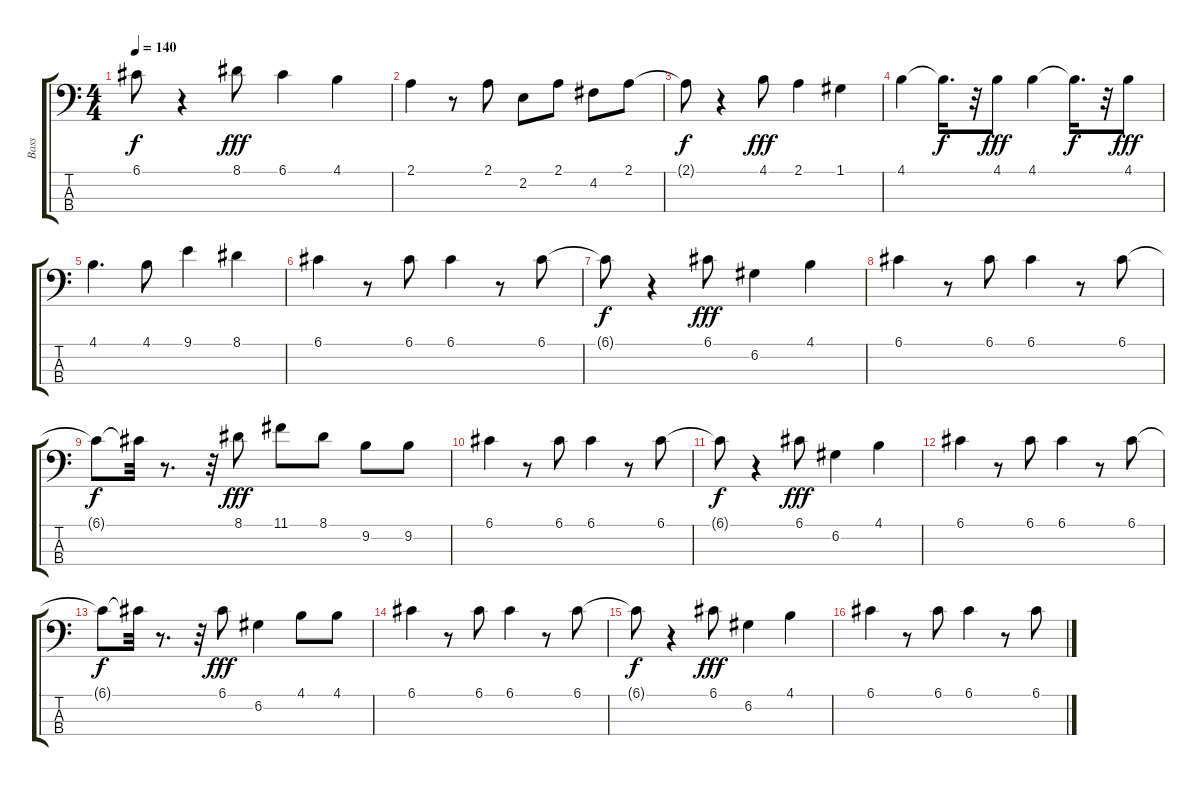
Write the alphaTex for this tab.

\track ("Bass" "Bass") {instrument synthbass2}
\staff {score tabs}
\tuning (G2 D2 A1 E1) {hide}
\ts (4 4)
\tempo 140
\clef f4
\ks c
6.1{t}.8{dy f} r.4 8.1.8{dy fff} 6.1.4 4.1.4 |
2.1.4 r.8 2.1.8 2.2.8 2.1.8 4.2.8 2.1.8 |
2.1{t}.8{dy f} r.4 4.1.8{dy fff} 2.1.4 1.1.4 |
4.1.4 4.1{t}.16{d dy f} r.32 4.1.8{dy fff} 4.1.4 4.1{t}.16{d dy f} r.32 4.1.8{dy fff} |
4.1.4{d} 4.1.8 9.1.4 8.1.4 |
6.1.4 r.8 6.1.8 6.1.4 r.8 6.1.8 |
6.1{t}.8{dy f} r.4 6.1.8{dy fff} 6.2.4 4.1.4 |
6.1.4 r.8 6.1.8 6.1.4 r.8 6.1.8 |
6.1{t}.8{dy f} 6.1{t}.32 r.8{d} r.32 8.1.8{dy fff} 11.1.8 8.1.8 9.2.8 9.2.8 |
6.1.4 r.8 6.1.8 6.1.4 r.8 6.1.8 |
6.1{t}.8{dy f} r.4 6.1.8{dy fff} 6.2.4 4.1.4 |
6.1.4 r.8 6.1.8 6.1.4 r.8 6.1.8 |
6.1{t}.8{dy f} 6.1{t}.32 r.8{d} r.32 6.1.8{dy fff} 6.2.4 4.1.8 4.1.8 |
6.1.4 r.8 6.1.8 6.1.4 r.8 6.1.8 |
6.1{t}.8{dy f} r.4 6.1.8{dy fff} 6.2.4 4.1.4 |
6.1.4 r.8 6.1.8 6.1.4 r.8 6.1.8
